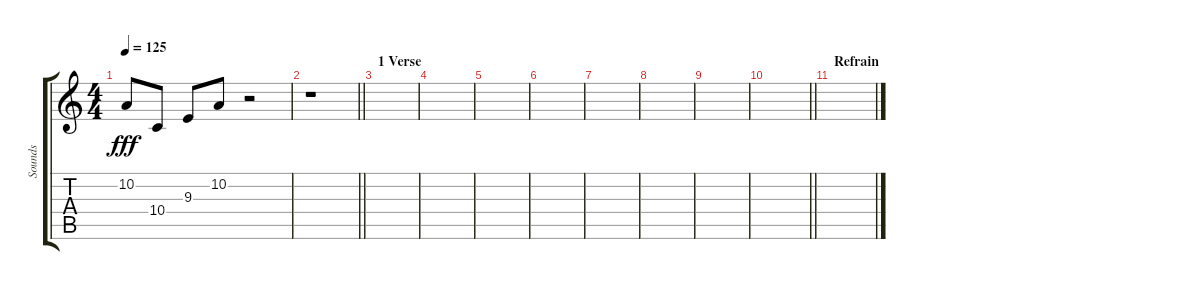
\track ("Sounds " "Sounds ") {mute instrument pad1newage}
\staff {score tabs}
\tuning (E4 B3 G3 D3 A2 E2) {hide}
\ts (4 4)
\tempo 125
\clef g2
\ks c
10.2.8{dy fff} 10.4.8 9.3.8 10.2.8 r.2 |
\barLineRight lightlight
r.1 |
\section ("" "1 Verse")
|
|
|
|
|
|
|
\barLineRight lightlight
|
\section ("" "Refrain")
